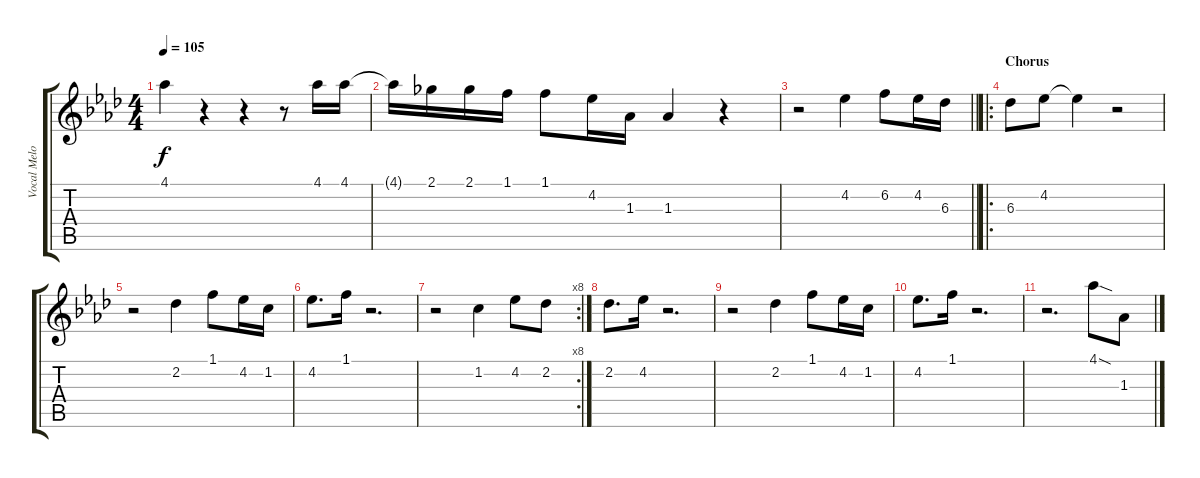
\track ("Vocal Melody" "Vocal Melo") {instrument acousticguitarnylon}
\staff {score tabs}
\tuning (E4 B3 G3 D3 A2 E2) {hide}
\ts (4 4)
\tempo 105
\clef g2
\ks ab
4.1.4{dy f} r.4 r.4 r.8 4.1.16 4.1.16 |
4.1{t}.16 2.1.16 2.1.16 1.1.16 1.1.8 4.2.16 1.3.16 1.3.4 r.4 |
\barLineRight lightlight
r.2 4.2.4 6.2.8 4.2.16 6.3.16 |
\ro
\section ("" "Chorus")
6.3.8 4.2.8 4.2{t}.4 r.2 |
r.2 2.2.4 1.1.8 4.2.16 1.2.16 |
4.2.8{d} 1.1.16 r.2{d} |
\rc 8
r.2 1.2.4 4.2.8 2.2.8 |
2.2.8{d} 4.2.16 r.2{d} |
r.2 2.2.4 1.1.8 4.2.16 1.2.16 |
4.2.8{d} 1.1.16 r.2{d} |
r.2{d} 4.1{sod}.8 1.3.8
